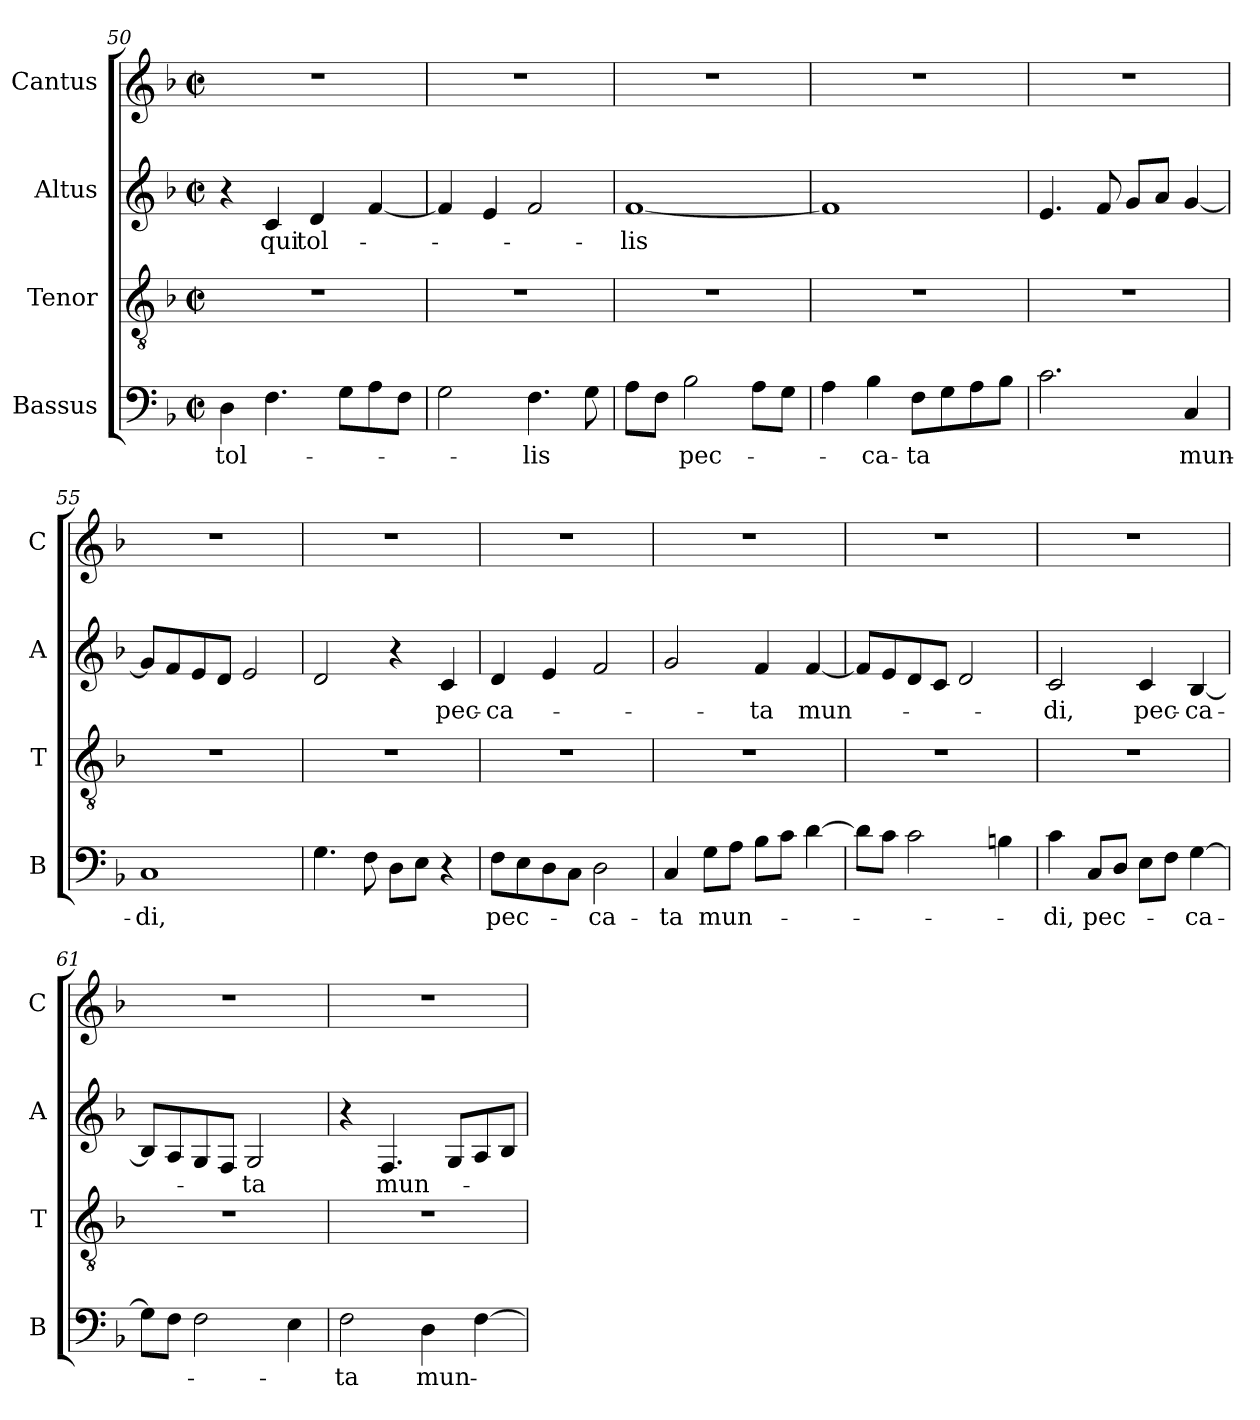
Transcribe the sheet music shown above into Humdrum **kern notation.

**kern	**text	**kern	**kern	**text	**kern
*part4	*part4	*part3	*part2	*part2	*part1
*staff4	*staff4	*staff3	*staff2	*staff2	*staff1
*I"Bassus	*	*I"Tenor	*I"Altus	*	*I"Cantus
*I'B	*	*I'T	*I'A	*	*I'C
*clefF4	*	*clefGv2	*clefG2	*	*clefG2
*k[b-]	*	*k[b-]	*k[b-]	*	*k[b-]
*F:	*	*F:	*F:	*	*F:
*M2/2	*	*M2/2	*M2/2	*	*M2/2
*met(c|)	*	*met(c|)	*met(c|)	*	*met(c|)
=50	=50	=50	=50	=50	=50
!	!LO:LY:b	!	!	!	!
4D\	tol-	1r	4r	.	1r
!	!	!	!	!LO:LY:b	!
4.F\	.	.	4c/	-qui	.
!	!	!	!	!LO:LY:b	!
.	.	.	4d/	tol-	.
8G\L	.	.	.	.	.
8A\	.	.	[4f/	.	.
8F\J	.	.	.	.	.
=51	=51	=51	=51	=51	=51
2G\	.	1r	4f/]	.	1r
.	.	.	4e/	.	.
!	!LO:LY:b	!	!	!	!
4.F\	-lis	.	2f/	.	.
8G\	.	.	.	.	.
=52	=52	=52	=52	=52	=52
!	!	!	!	!LO:LY:b	!
8A\L	.	1r	[1f	-lis	1r
8F\J	.	.	.	.	.
!	!LO:LY:b	!	!	!	!
2B-\	pec-	.	.	.	.
8A\L	.	.	.	.	.
8G\J	.	.	.	.	.
=53	=53	=53	=53	=53	=53
4A\	.	1r	1f]	.	1r
!	!LO:LY:b	!	!	!	!
4B-\	-ca-	.	.	.	.
!	!LO:LY:b	!	!	!	!
8F\L	-ta	.	.	.	.
8G\	.	.	.	.	.
8A\	.	.	.	.	.
8B-\J	.	.	.	.	.
=54	=54	=54	=54	=54	=54
2.c\	.	1r	4.e/	.	1r
.	.	.	8f/	.	.
.	.	.	8g/L	.	.
.	.	.	8a/J	.	.
!	!LO:LY:b	!	!	!	!
4C/	mun-	.	[4g/	.	.
!!LO:LB:g=z
=55	=55	=55	=55	=55	=55
!	!LO:LY:b	!	!	!	!
1C	-di,	1r	8g/L]	.	1r
.	.	.	8f/	.	.
.	.	.	8e/	.	.
.	.	.	8d/J	.	.
.	.	.	2e/	.	.
=56	=56	=56	=56	=56	=56
4.G\	.	1r	2d/	.	1r
8F\	.	.	.	.	.
8D\L	.	.	4r	.	.
8E\J	.	.	.	.	.
!	!	!	!	!LO:LY:b	!
4r	.	.	4c/	pec-	.
=57	=57	=57	=57	=57	=57
!	!LO:LY:b	!	!	!	!
!	!	!	!	!LO:LY:b	!
8F\L	pec-	1r	4d/	-ca-	1r
8E\	.	.	.	.	.
8D\	.	.	4e/	.	.
8C\J	.	.	.	.	.
!	!LO:LY:b	!	!	!	!
2D\	-ca-	.	2f/	.	.
=58	=58	=58	=58	=58	=58
!	!LO:LY:b	!	!	!	!
4C/	-ta	1r	2g/	.	1r
!	!LO:LY:b	!	!	!	!
8G\L	mun-	.	.	.	.
8A\J	.	.	.	.	.
!	!	!	!	!LO:LY:b	!
8B-\L	.	.	4f/	-ta	.
8c\J	.	.	.	.	.
!	!	!	!	!LO:LY:b	!
[4d\	.	.	[4f/	mun-	.
=59	=59	=59	=59	=59	=59
8d\L]	.	1r	8f/L]	.	1r
8c\J	.	.	8e/	.	.
2c\	.	.	8d/	.	.
.	.	.	8c/J	.	.
.	.	.	2d/	.	.
4Bn\	.	.	.	.	.
=60	=60	=60	=60	=60	=60
!	!LO:LY:b	!	!	!	!
!	!	!	!	!LO:LY:b	!
4c\	-di,	1r	2c/	-di,	1r
!	!LO:LY:b	!	!	!	!
8C/L	pec-	.	.	.	.
8D/J	.	.	.	.	.
!	!	!	!	!LO:LY:b	!
8E\L	.	.	4c/	pec-	.
8F\J	.	.	.	.	.
!	!LO:LY:b	!	!	!	!
!	!	!	!	!LO:LY:b	!
[4G\	-ca-	.	[4B-/	-ca-	.
!!LO:LB:g=z
=61	=61	=61	=61	=61	=61
8G\L]	.	1r	8B-/L]	.	1r
8F\J	.	.	8A/	.	.
2F\	.	.	8G/	.	.
.	.	.	8F/J	.	.
!	!	!	!	!LO:LY:b	!
.	.	.	2G/	-ta	.
4E\	.	.	.	.	.
=62	=62	=62	=62	=62	=62
!	!LO:LY:b	!	!	!	!
2F\	-ta	1r	4r	.	1r
!	!	!	!	!LO:LY:b	!
.	.	.	4.F/	mun-	.
!	!LO:LY:b	!	!	!	!
4D\	mun-	.	.	.	.
.	.	.	8G/L	.	.
[4F\	.	.	8A/	.	.
.	.	.	8B-/J	.	.
=	=	=	=	=	=
*-	*-	*-	*-	*-	*-
